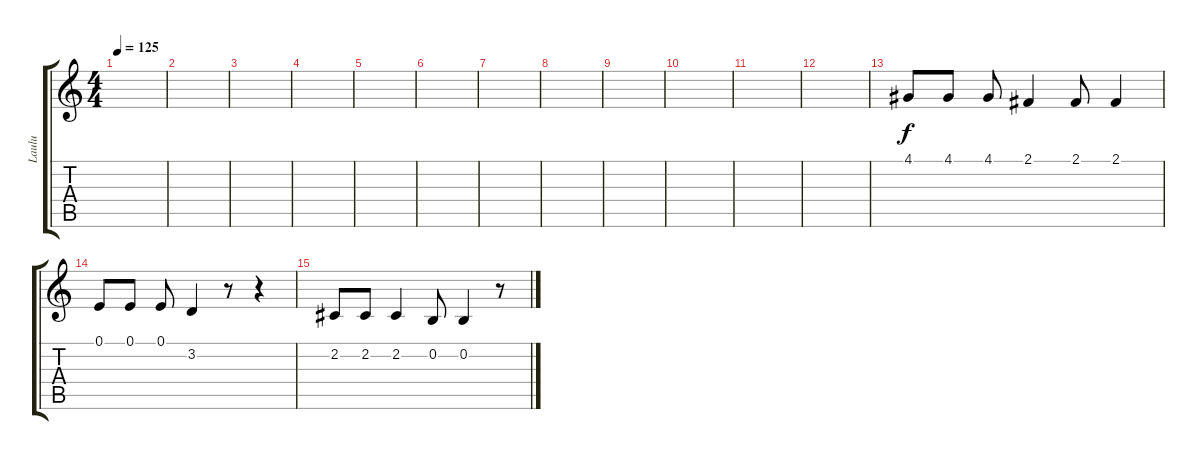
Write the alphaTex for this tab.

\track ("Laulu" "Laulu") {instrument violin}
\staff {score tabs}
\tuning (E4 B3 G3 D3 A2 E2) {hide}
\ts (4 4)
\tempo 125
\clef g2
\ks c
|
|
|
|
|
|
|
|
|
|
|
|
4.1.8 4.1.8 4.1.8 2.1.4 2.1.8 2.1.4 |
0.1.8 0.1.8 0.1.8 3.2.4 r.8 r.4 |
2.2.8 2.2.8 2.2.4 0.2.8 0.2.4 r.8
